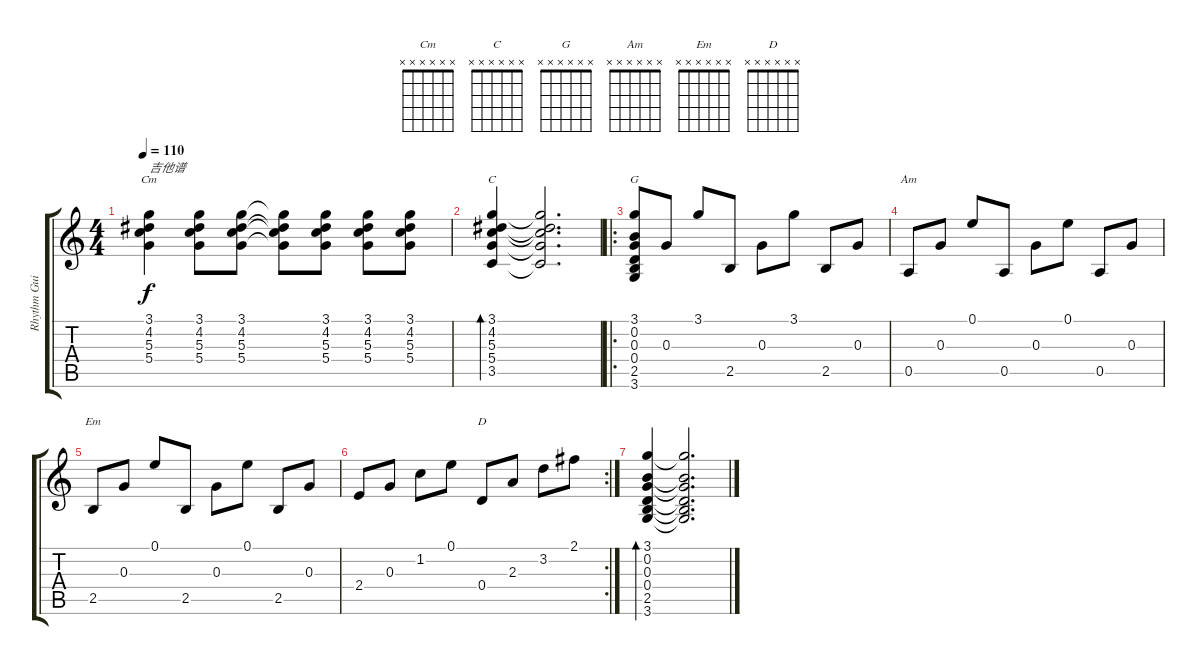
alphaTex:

\track ("Rhythm Guitar" "Rhythm Gui") {instrument acousticguitarsteel}
\staff {score tabs}
\tuning (E4 B3 G3 D3 A2 E2) {hide}
\chord ("Cm" x x x x x x)
\chord ("C" x x x x x x)
\chord ("G" x x x x x x)
\chord ("Am" x x x x x x)
\chord ("Em" x x x x x x)
\chord ("D" x x x x x x)
\ts (4 4)
\tempo 110
\clef g2
\ks c
(3.1 4.2 5.3 5.4).4{ch "Cm" txt "吉他谱" dy f} (3.1 4.2 5.3 5.4).8 (3.1 4.2 5.3 5.4).8 (3.1{t} 4.2{t} 5.3{t} 5.4{t}).8 (3.1 4.2 5.3 5.4).8 (3.1 4.2 5.3 5.4).8 (3.1 4.2 5.3 5.4).8 |
(3.1 4.2 5.3 5.4 3.5).4{bd 480 ch "C"} (3.1{t} 4.2{t} 5.3{t} 5.4{t} 3.5{t}).2{d} |
\ro
(3.1 0.2 0.3 0.4 2.5 3.6).8{ch "G"} 0.3.8 3.1.8 2.5.8 0.3.8 3.1.8 2.5.8 0.3.8 |
0.5.8{ch "Am"} 0.3.8 0.1.8 0.5.8 0.3.8 0.1.8 0.5.8 0.3.8 |
2.5.8{ch "Em"} 0.3.8 0.1.8 2.5.8 0.3.8 0.1.8 2.5.8 0.3.8 |
\rc 2
2.4.8 0.3.8 1.2.8 0.1.8 0.4.8{ch "D"} 2.3.8 3.2.8 2.1.8 |
(3.1 0.2 0.3 0.4 2.5 3.6).4{bd 480} (3.1{t} 0.2{t} 0.3{t} 0.4{t} 2.5{t} 3.6{t}).2{d}
